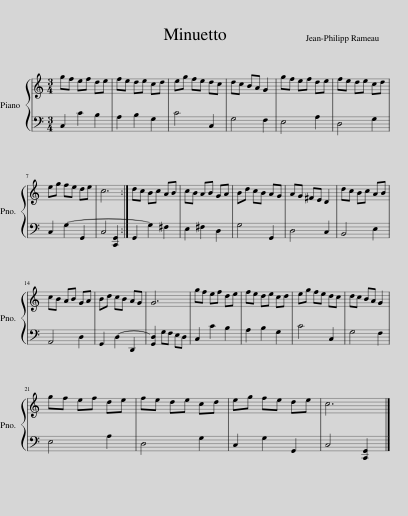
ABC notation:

X:1
%%score { 1 | 2 }
L:1/8
M:3/4
I:linebreak $
K:C
V:1 treble
V:2 bass
V:1
 gf ef de | fe de cd | eg fe dc | dc BA G2 | gf ef de | %5
 fe de cd |$ eg fe de | c6 :| dc Bc AB | cB AB GA | %10
 Bd cB AG | AG ^FE D2 | dc Bc AB |$ cB AB GA | Bd cB AG | %15
 G6 | gf ef de | fe de cd | eg fe dc | dc BA G2 |$ %20
 gf ef de | fe de cd | eg fe de | c6 |] %24
V:2
 C,2 C2 B,2 | A,2 B,2 G,2 | C4 C,2 | G,4 F,2 | E,4 A,2 | %5
 D,4 G,2 |$ C,2 G,2- G,,2 | C,4 [C,,G,,]2 :| G,,2 G,2 ^F,2 | E,2 ^F,2 D,2 | %10
 G,4 G,,2 | D,4 C,2 | B,,4 E,2 |$ A,,4 D,2 | G,,2 D,2- D,,2 | %15
 [G,,D,]2 G,F, E,D, | C,2 C2 B,2 | A,2 B,2 G,2 | C4 C,2 | G,4 F,2 |$ %20
 E,4 A,2 | D,4 G,2 | C,2 G,2 G,,2 | C,4 [C,,G,,]2 |] %24
